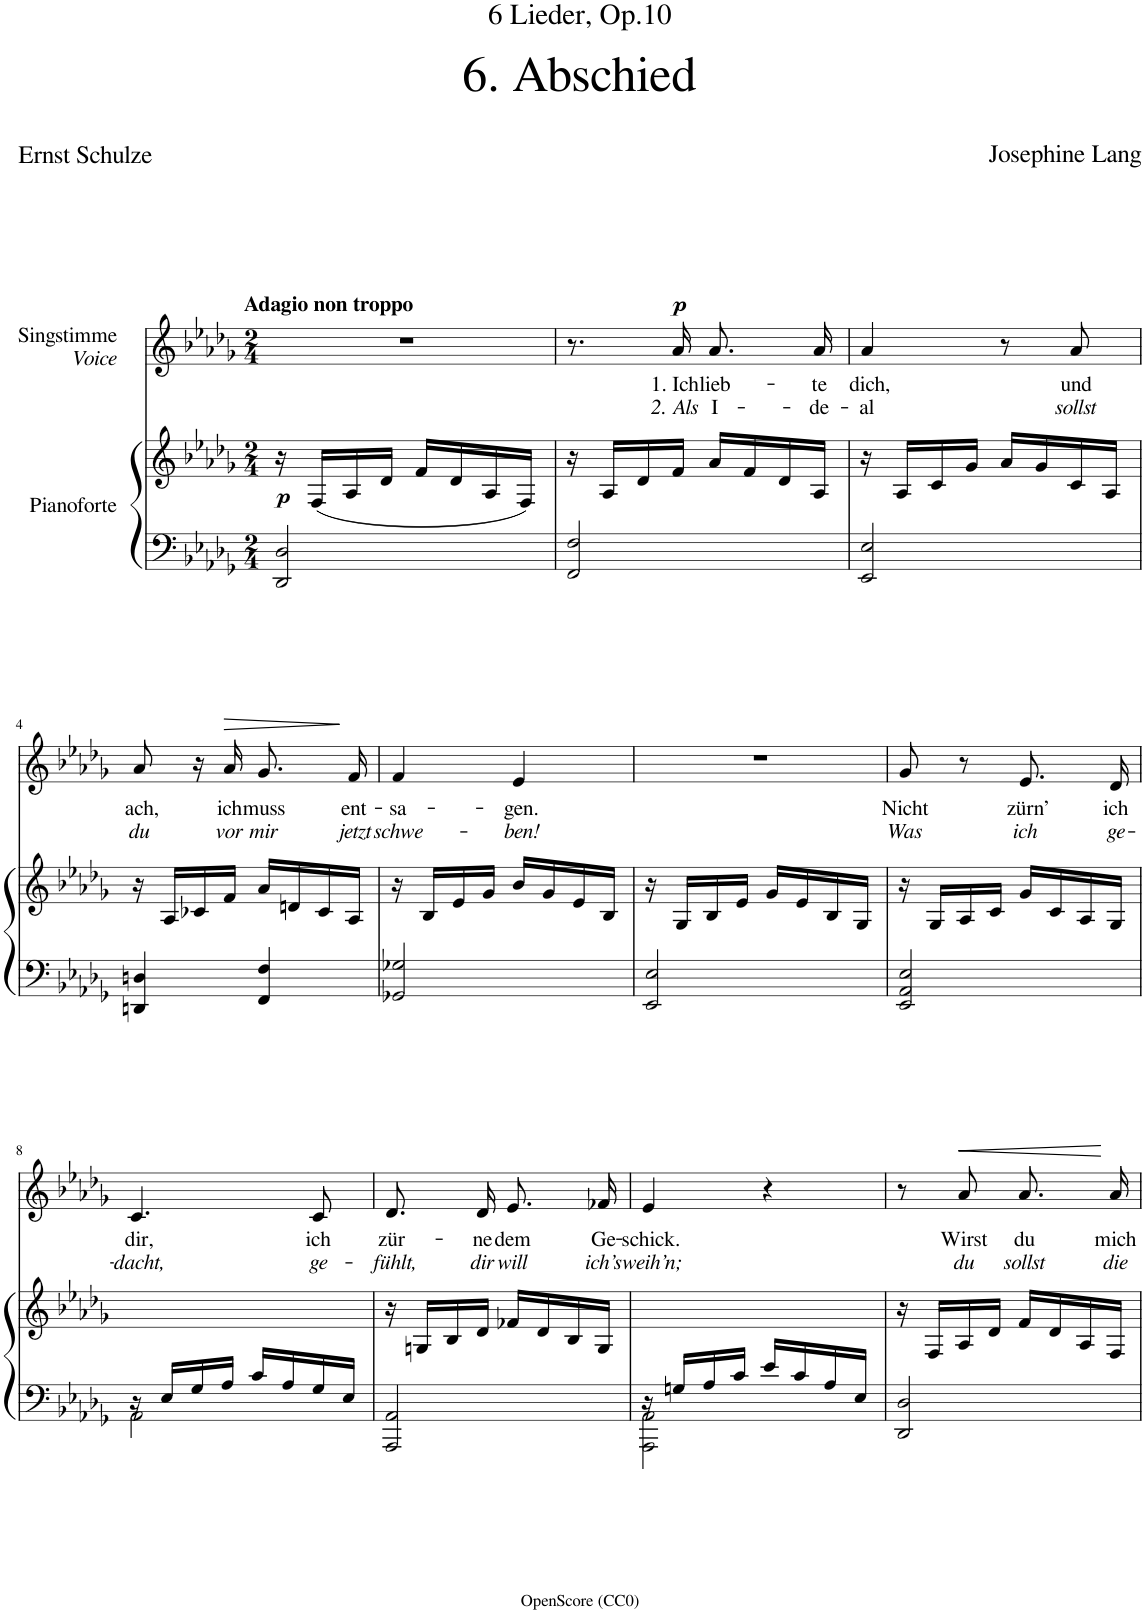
**kern	**kern	**dynam	**kern	**text	**text	**dynam
*part2	*part2	*part2	*part1	*part1	*part1	*part1
*staff3	*staff2	*staff2/3	*staff1	*staff1	*staff1	*staff1
*I"Pianoforte	*	*	*I"Singstimme Voice	*	*	*
*I'Pno	*	*	*	*	*	*
*clefF4	*clefG2	*	*clefG2	*	*	*
*k[b-e-a-d-g-]	*k[b-e-a-d-g-]	*	*k[b-e-a-d-g-]	*	*	*
*M2/4	*M2/4	*	*M2/4	*	*	*
=1	=1	=1	=1	=1	=1	=1
!	!	!	!LO:TX:a:B:t=Adagio non troppo	!	!	!
!	!	!LO:DY:b	!	!	!	!
2DD-/ 2D-/	16r	p	2r	.	.	.
.	(16F/LL	.	.	.	.	.
.	16A-/	.	.	.	.	.
.	16d-/JJ	.	.	.	.	.
.	16f/LL	.	.	.	.	.
.	16d-/	.	.	.	.	.
.	16A-/	.	.	.	.	.
.	16F/JJ)	.	.	.	.	.
=2	=2	=2	=2	=2	=2	=2
2FF/ 2F/	16r	.	8.r	.	.	.
.	16A-/LL	.	.	.	.	.
.	16d-/	.	.	.	.	.
!	!	!	!	!LO:LY:b	!LO:LY:b	!LO:DY:a
.	16f/JJ	.	16a-/	1. Ich	2. Als	p
!	!	!	!	!LO:LY:b	!LO:LY:b	!
.	16a-/LL	.	8.a-/L	lieb-	I-	.
.	16f/	.	.	.	.	.
.	16d-/	.	.	.	.	.
!	!	!	!	!LO:LY:b	!LO:LY:b	!
.	16A-/JJ	.	16a-/Jk	-te	-de-	.
=3	=3	=3	=3	=3	=3	=3
!	!	!	!	!LO:LY:b	!LO:LY:b	!
2EE-/ 2E-/	16r	.	4a-/	dich,	-al	.
.	16A-/LL	.	.	.	.	.
.	16c/	.	.	.	.	.
.	16g-/JJ	.	.	.	.	.
.	16a-/LL	.	8r	.	.	.
.	16g-/	.	.	.	.	.
!	!	!	!	!LO:LY:b	!LO:LY:b	!
.	16c/	.	8a-/	und	sollst	.
.	16A-/JJ	.	.	.	.	.
!!LO:LB:g=z
=4	=4	=4	=4	=4	=4	=4
!	!	!	!	!LO:LY:b	!LO:LY:b	!
4DDn/ 4Dn/	16r	.	8a-/	ach,	du	.
.	16A-/LL	.	.	.	.	.
.	16c-X/	.	16r	.	.	.
!	!	!	!	!LO:LY:b	!LO:LY:b	!LO:HP:b
.	16f/JJ	.	16a-/	ich	vor	>
!	!	!	!	!LO:LY:b	!LO:LY:b	!
4FF/ 4F/	16a-/LL	.	8.g-/L	muss	mir	.
.	16dn/	.	.	.	.	.
.	16c-/	.	.	.	.	.
!	!	!	!	!LO:LY:b	!LO:LY:b	!
.	16A-/JJ	.	16f/Jk	ent-	jetzt	]
=5	=5	=5	=5	=5	=5	=5
!	!	!	!	!LO:LY:b	!LO:LY:b	!
2GG-X/ 2G-X/	16r	.	4f/	-sa-	schwe-	.
.	16B-/LL	.	.	.	.	.
.	16e-/	.	.	.	.	.
.	16g-/JJ	.	.	.	.	.
!	!	!	!	!LO:LY:b	!LO:LY:b	!
.	16b-/LL	.	4e-/	-gen.	-ben!	.
.	16g-/	.	.	.	.	.
.	16e-/	.	.	.	.	.
.	16B-/JJ	.	.	.	.	.
=6	=6	=6	=6	=6	=6	=6
2EE-/ 2E-/	16r	.	2r	.	.	.
.	16G-/LL	.	.	.	.	.
.	16B-/	.	.	.	.	.
.	16e-/JJ	.	.	.	.	.
.	16g-/LL	.	.	.	.	.
.	16e-/	.	.	.	.	.
.	16B-/	.	.	.	.	.
.	16G-/JJ	.	.	.	.	.
=7	=7	=7	=7	=7	=7	=7
!	!	!	!	!LO:LY:b	!LO:LY:b	!
2EE-/ 2AA-/ 2E-/	16r	.	8g-/	Nicht	Was	.
.	16G-/LL	.	.	.	.	.
.	16A-/	.	8r	.	.	.
.	16c/JJ	.	.	.	.	.
!	!	!	!	!LO:LY:b	!LO:LY:b	!
.	16g-/LL	.	8.e-/L	zürn’	ich	.
.	16c/	.	.	.	.	.
.	16A-/	.	.	.	.	.
!	!	!	!	!LO:LY:b	!LO:LY:b	!
.	16G-/JJ	.	16d-/Jk	ich	ge-	.
!!LO:LB:g=z
=8	=8	=8	=8	=8	=8	=8
*^	*	*	*	*	*	*
!	!	!	!	!	!LO:LY:b	!LO:LY:b	!
16ryy	2AA-\	16r	.	4.c/	dir,	-dacht,	.
16E-/LL	.	4..ryy	.	.	.	.	.
16G-/	.	.	.	.	.	.	.
16A-/JJ	.	.	.	.	.	.	.
16c/LL	.	.	.	.	.	.	.
16A-/	.	.	.	.	.	.	.
!	!	!	!	!	!LO:LY:b	!LO:LY:b	!
16G-/	.	.	.	8c/	ich	ge-	.
16E-/JJ	.	.	.	.	.	.	.
*v	*v	*	*	*	*	*	*
=9	=9	=9	=9	=9	=9	=9
!	!	!	!	!LO:LY:b	!LO:LY:b	!
2AAA-/ 2AA-/	16r	.	8.d-/L	zür-	-fühlt,	.
.	16Gn/LL	.	.	.	.	.
.	16B-/	.	.	.	.	.
!	!	!	!	!LO:LY:b	!LO:LY:b	!
.	16d-/JJ	.	16d-/Jk	-ne	dir	.
!	!	!	!	!LO:LY:b	!LO:LY:b	!
.	16f-X/LL	.	8.e-/L	dem	will	.
.	16d-/	.	.	.	.	.
.	16B-/	.	.	.	.	.
!	!	!	!	!LO:LY:b	!LO:LY:b	!
.	16G/JJ	.	16f-X/Jk	Ge-	ich’s	.
=10	=10	=10	=10	=10	=10	=10
*^	*	*	*	*	*	*
!	!	!	!	!	!LO:LY:b	!LO:LY:b	!
16ryy	2AAA-\ 2AA-\	16r	.	4e-/	-schick.	weih’n;	.
16Gn/LL	.	4..ryy	.	.	.	.	.
16A-/	.	.	.	.	.	.	.
16c/JJ	.	.	.	.	.	.	.
16e-/LL	.	.	.	4r	.	.	.
16c/	.	.	.	.	.	.	.
16A-/	.	.	.	.	.	.	.
16E-/JJ	.	.	.	.	.	.	.
*v	*v	*	*	*	*	*	*
=11	=11	=11	=11	=11	=11	=11
2DD-/ 2D-/	16r	.	8r	.	.	.
.	16F/LL	.	.	.	.	.
!	!	!	!	!LO:LY:b	!LO:LY:b	!LO:HP:b
.	16A-/	.	8a-/	Wirst	du	<
.	16d-/JJ	.	.	.	.	.
!	!	!	!	!LO:LY:b	!LO:LY:b	!
.	16f/LL	.	8.a-/L	du	sollst	.
.	16d-/	.	.	.	.	.
.	16A-/	.	.	.	.	.
!	!	!	!	!LO:LY:b	!LO:LY:b	!
.	16F/JJ	.	16a-/Jk	mich	die	[
=	=	=	=	=	=	=
*-	*-	*-	*-	*-	*-	*-
